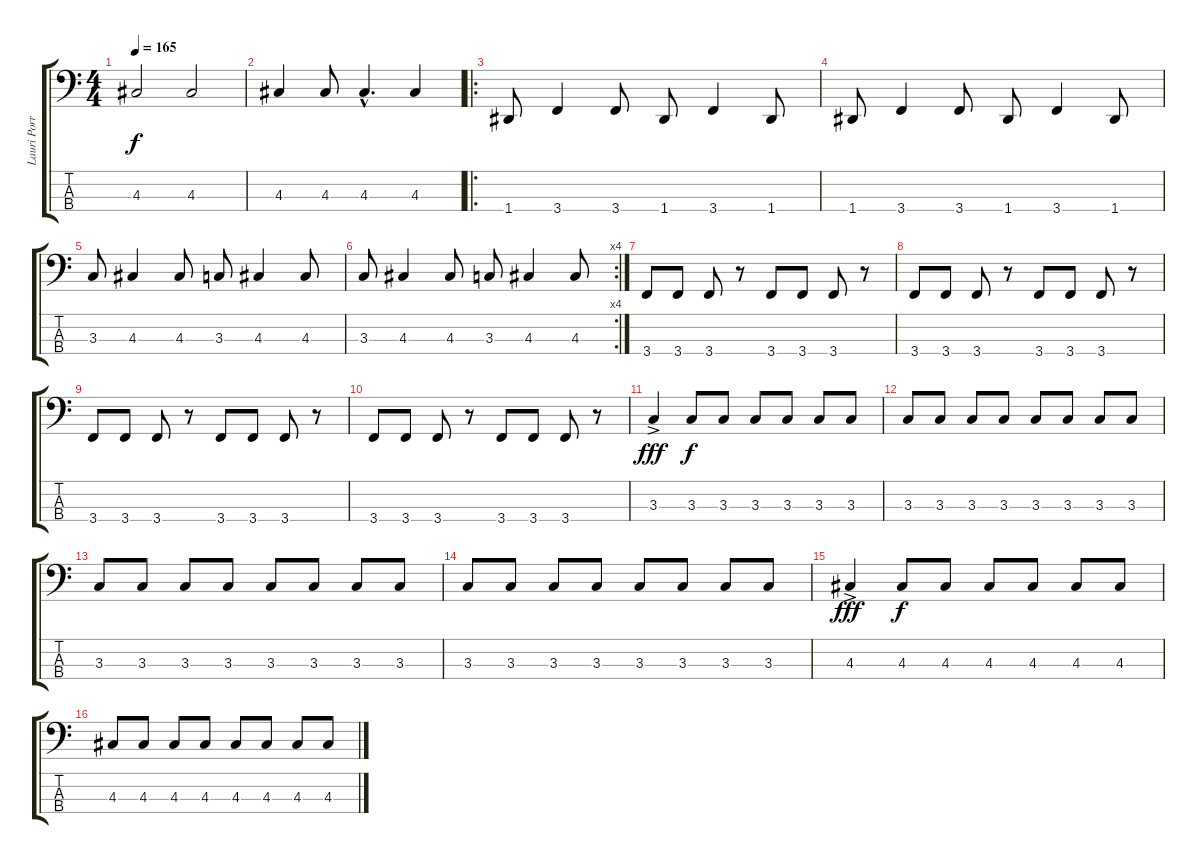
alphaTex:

\track ("Lauri Porra" "Lauri Porr") {instrument synthbass2}
\staff {score tabs}
\tuning (G2 D2 A1 D1) {hide}
\ts (4 4)
\tempo 165
\clef f4
\ks c
4.3.2{dy f} 4.3.2 |
4.3.4 4.3.8 4.3{hac}.4{d} 4.3.4 |
\ro
1.4.8 3.4.4 3.4.8 1.4.8 3.4.4 1.4.8 |
1.4.8 3.4.4 3.4.8 1.4.8 3.4.4 1.4.8 |
3.3.8 4.3.4 4.3.8 3.3.8 4.3.4 4.3.8 |
\rc 4
3.3.8 4.3.4 4.3.8 3.3.8 4.3.4 4.3.8 |
3.4.8 3.4.8 3.4.8 r.8 3.4.8 3.4.8 3.4.8 r.8 |
3.4.8 3.4.8 3.4.8 r.8 3.4.8 3.4.8 3.4.8 r.8 |
3.4.8 3.4.8 3.4.8 r.8 3.4.8 3.4.8 3.4.8 r.8 |
3.4.8 3.4.8 3.4.8 r.8 3.4.8 3.4.8 3.4.8 r.8 |
3.3{ac}.4{dy fff} 3.3.8{dy f} 3.3.8 3.3.8 3.3.8 3.3.8 3.3.8 |
3.3.8 3.3.8 3.3.8 3.3.8 3.3.8 3.3.8 3.3.8 3.3.8 |
3.3.8 3.3.8 3.3.8 3.3.8 3.3.8 3.3.8 3.3.8 3.3.8 |
3.3.8 3.3.8 3.3.8 3.3.8 3.3.8 3.3.8 3.3.8 3.3.8 |
4.3{ac}.4{dy fff} 4.3.8{dy f} 4.3.8 4.3.8 4.3.8 4.3.8 4.3.8 |
4.3.8 4.3.8 4.3.8 4.3.8 4.3.8 4.3.8 4.3.8 4.3.8
